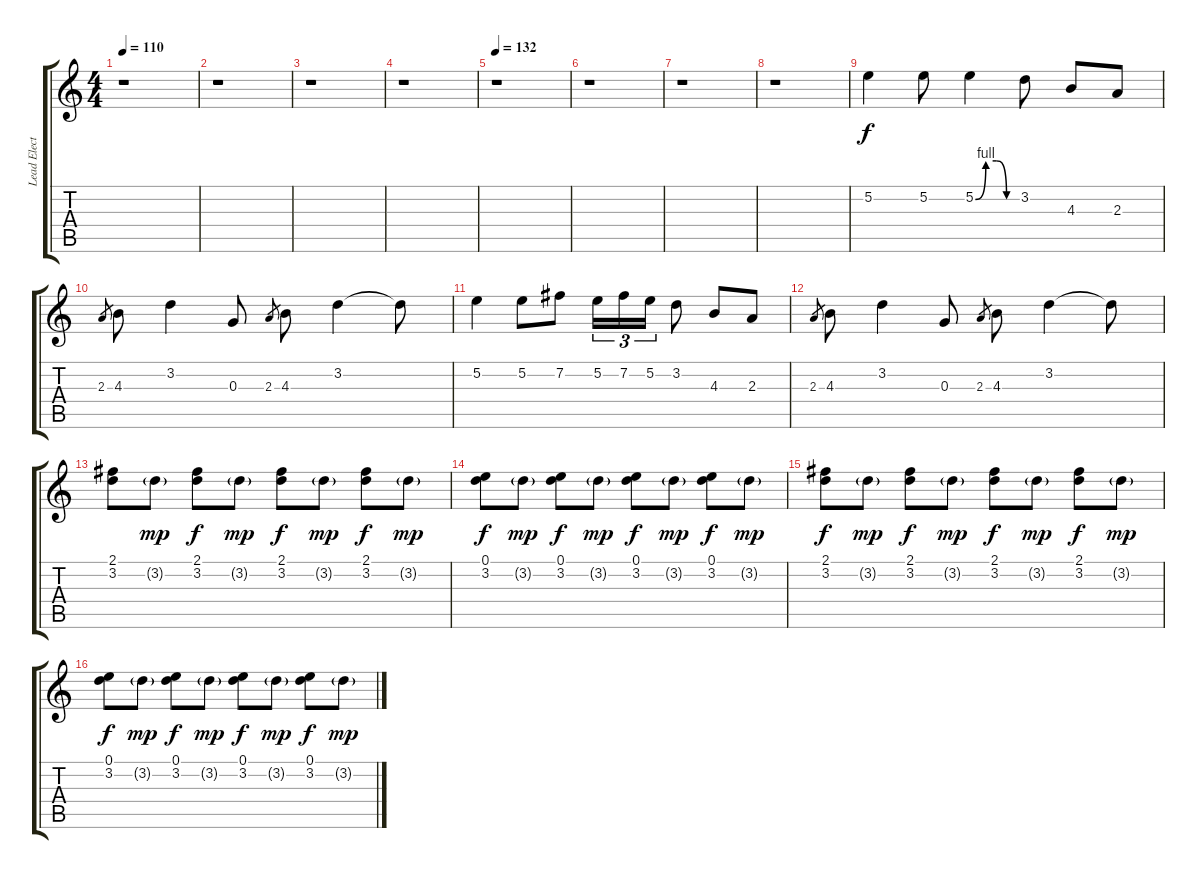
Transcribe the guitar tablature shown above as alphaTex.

\track ("Lead Electric Guitar" "Lead Elect") {instrument distortionguitar}
\staff {score tabs}
\tuning (E4 B3 G3 D3 A2 E2) {hide}
\ts (4 4)
\tempo 110
\clef g2
\ks c
r.1{dy f instrument distortionguitar} |
r.1 |
r.1 |
r.1 |
\tempo 132
r.1 |
r.1 |
r.1 |
r.1 |
5.2.4 5.2.8 5.2{be (custom 0 0 15 4 30 4 45 0 60 0)}.4 3.2.8 4.3.8 2.3.8 |
2.3.8{gr} 4.3.8 3.2.4 0.3.8 2.3.8{gr} 4.3.8 3.2.4 3.2{t}.8 |
5.2.4 5.2.8 7.2.8 5.2.16{tu (3 2)} 7.2.16{tu (3 2)} 5.2.16{tu (3 2)} 3.2.8 4.3.8 2.3.8 |
2.3.8{gr} 4.3.8 3.2.4 0.3.8 2.3.8{gr} 4.3.8 3.2.4 3.2{t}.8 |
(2.1 3.2).8 3.2{g}.8{dy mp} (2.1 3.2).8{dy f} 3.2{g}.8{dy mp} (2.1 3.2).8{dy f} 3.2{g}.8{dy mp} (2.1 3.2).8{dy f} 3.2{g}.8{dy mp} |
(0.1 3.2).8{dy f} 3.2{g}.8{dy mp} (0.1 3.2).8{dy f} 3.2{g}.8{dy mp} (0.1 3.2).8{dy f} 3.2{g}.8{dy mp} (0.1 3.2).8{dy f} 3.2{g}.8{dy mp} |
(2.1 3.2).8{dy f} 3.2{g}.8{dy mp} (2.1 3.2).8{dy f} 3.2{g}.8{dy mp} (2.1 3.2).8{dy f} 3.2{g}.8{dy mp} (2.1 3.2).8{dy f} 3.2{g}.8{dy mp} |
(0.1 3.2).8{dy f} 3.2{g}.8{dy mp} (0.1 3.2).8{dy f} 3.2{g}.8{dy mp} (0.1 3.2).8{dy f} 3.2{g}.8{dy mp} (0.1 3.2).8{dy f} 3.2{g}.8{dy mp}
